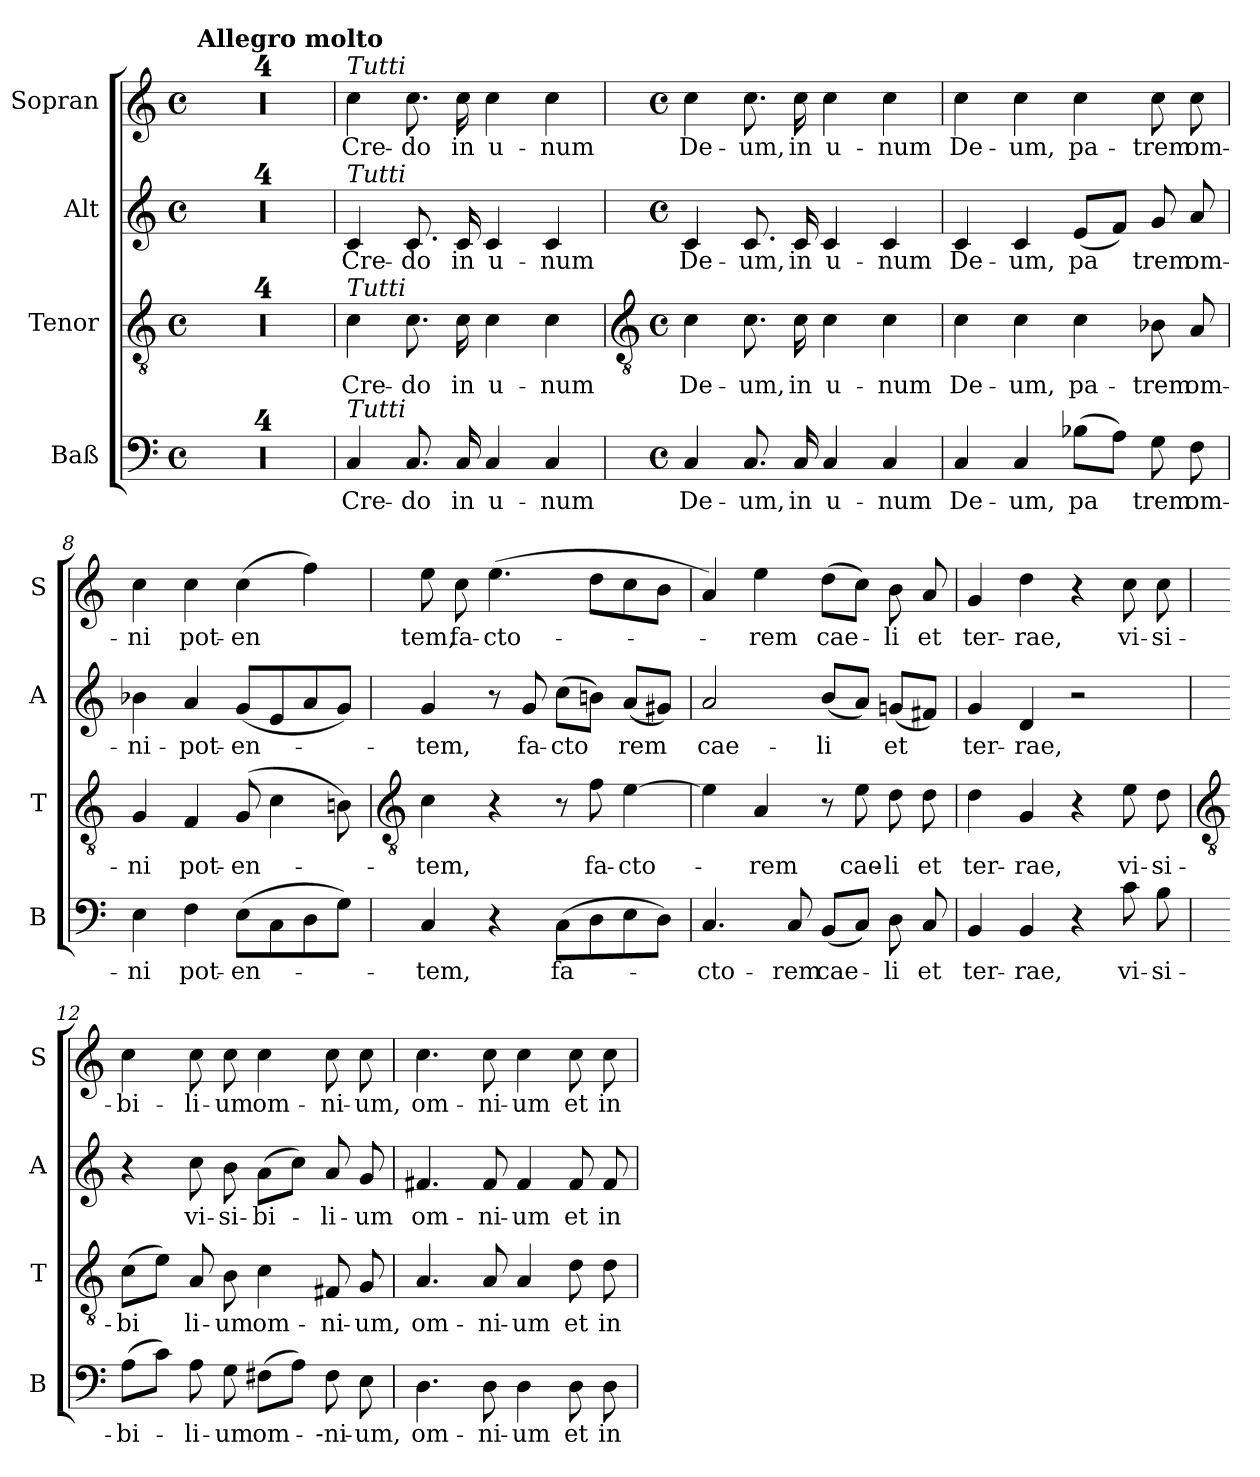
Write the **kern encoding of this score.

**kern	**text	**kern	**text	**kern	**text	**kern	**text
*part4	*part4	*part3	*part3	*part2	*part2	*part1	*part1
*staff4	*staff4	*staff3	*staff3	*staff2	*staff2	*staff1	*staff1
*I"Baß	*	*I"Tenor	*	*I"Alt	*	*I"Sopran	*
*I'B	*	*I'T	*	*I'A	*	*I'S	*
*clefF4	*	*clefGv2	*	*clefG2	*	*clefG2	*
*k[]	*	*k[]	*	*k[]	*	*k[]	*
*C:	*	*C:	*	*C:	*	*C:	*
*M4/4	*	*M4/4	*	*M4/4	*	*M4/4	*
*met(c)	*	*met(c)	*	*met(c)	*	*met(c)	*
=1	=1	=1	=1	=1	=1	=1	=1
!	!	!	!	!	!	!LO:TX:a:B:t=Allegro molto	!
1r	.	1r	.	1r	.	1r	.
=2	=2	=2	=2	=2	=2	=2	=2
1r	.	1r	.	1r	.	1r	.
=3	=3	=3	=3	=3	=3	=3	=3
1r	.	1r	.	1r	.	1r	.
=4	=4	=4	=4	=4	=4	=4	=4
1r	.	1r	.	1r	.	1r	.
=5	=5	=5	=5	=5	=5	=5	=5
!	!	!	!	!	!	!LO:TX:a:i:t=Tutti	!
!	!	!	!	!LO:TX:a:i:t=Tutti	!	!	!
!	!	!LO:TX:a:i:t=Tutti	!	!	!	!	!
!LO:TX:a:i:t=Tutti	!	!	!	!	!	!	!
!	!LO:LY:b	!	!LO:LY:b	!	!LO:LY:b	!	!LO:LY:b
4C	Cre-	4c	Cre-	4c	Cre-	4cc	Cre-
!	!LO:LY:b	!	!LO:LY:b	!	!LO:LY:b	!	!LO:LY:b
8.C	-do	8.c	-do	8.c	-do	8.cc	-do
!	!LO:LY:b	!	!LO:LY:b	!	!LO:LY:b	!	!LO:LY:b
16C	in	16c	in	16c	in	16cc	in
!	!LO:LY:b	!	!LO:LY:b	!	!LO:LY:b	!	!LO:LY:b
4C	u-	4c	u-	4c	u-	4cc	u-
!	!LO:LY:b	!	!LO:LY:b	!	!LO:LY:b	!	!LO:LY:b
4C	-num	4c	-num	4c	-num	4cc	-num
!!LO:LB:g=z
=6	=6	=6	=6	=6	=6	=6	=6
*	*	*clefGv2	*	*	*	*	*
*M4/4	*	*M4/4	*	*M4/4	*	*M4/4	*
*met(c)	*	*met(c)	*	*met(c)	*	*met(c)	*
!	!LO:LY:b	!	!LO:LY:b	!	!LO:LY:b	!	!LO:LY:b
4C	De-	4c	De-	4c	De-	4cc	De-
!	!LO:LY:b	!	!LO:LY:b	!	!LO:LY:b	!	!LO:LY:b
8.C	-um,	8.c	-um,	8.c	-um,	8.cc	-um,
!	!LO:LY:b	!	!LO:LY:b	!	!LO:LY:b	!	!LO:LY:b
16C	in	16c	in	16c	in	16cc	in
!	!LO:LY:b	!	!LO:LY:b	!	!LO:LY:b	!	!LO:LY:b
4C	u-	4c	u-	4c	u-	4cc	u-
!	!LO:LY:b	!	!LO:LY:b	!	!LO:LY:b	!	!LO:LY:b
4C	-num	4c	-num	4c	-num	4cc	-num
=7	=7	=7	=7	=7	=7	=7	=7
!	!LO:LY:b	!	!LO:LY:b	!	!LO:LY:b	!	!LO:LY:b
4C	De-	4c	De-	4c	De-	4cc	De-
!	!LO:LY:b	!	!LO:LY:b	!	!LO:LY:b	!	!LO:LY:b
4C	-um,	4c	-um,	4c	-um,	4cc	-um,
!	!LO:LY:b	!	!LO:LY:b	!	!LO:LY:b	!	!LO:LY:b
(>8B-XL	pa	4c	pa-	(<8eL	pa	4cc	pa-
8AJ)	.	.	.	8fJ)	.	.	.
!	!LO:LY:b	!	!LO:LY:b	!	!LO:LY:b	!	!LO:LY:b
8G	trem	8B-X	-trem	8g	trem	8cc	-trem
!	!LO:LY:b	!	!LO:LY:b	!	!LO:LY:b	!	!LO:LY:b
8F	om-	8A	om-	8a	om-	8cc	om-
=8	=8	=8	=8	=8	=8	=8	=8
!	!LO:LY:b	!	!LO:LY:b	!	!LO:LY:b	!	!LO:LY:b
4E	-ni	4G	-ni	4b-X	-ni-	4cc	-ni
!	!LO:LY:b	!	!LO:LY:b	!	!LO:LY:b	!	!LO:LY:b
4F	pot-	4F	pot-	4a	-pot-	4cc	pot-
!	!LO:LY:b	!	!LO:LY:b	!	!LO:LY:b	!	!LO:LY:b
(>8EL	-en-	(>8G	-en-	(<8gL	-en-	(>4cc	-en
8C	.	4c	.	8e	.	.	.
8D	.	.	.	8a	.	4ff)	.
8GJ)	.	8Bn)	.	8gJ)	.	.	.
!!LO:LB:g=z
=9	=9	=9	=9	=9	=9	=9	=9
*	*	*clefGv2	*	*	*	*	*
!	!LO:LY:b	!	!LO:LY:b	!	!LO:LY:b	!	!LO:LY:b
4C	-tem,	4c	-tem,	4g	-tem,	8ee	tem,
!	!	!	!	!	!	!	!LO:LY:b
.	.	.	.	.	.	8cc	fa-
!	!	!	!	!	!	!	!LO:LY:b
4r	.	4r	.	8r	.	(>4.ee	-cto-
!	!	!	!	!	!LO:LY:b	!	!
.	.	.	.	8g	fa-	.	.
!	!LO:LY:b	!	!	!	!LO:LY:b	!	!
(>8CL	fa-	8r	.	(>8ccL	-cto	.	.
!	!	!	!LO:LY:b	!	!	!	!
8D	.	8f	fa-	8bnJ)	.	8ddL	.
!	!	!	!LO:LY:b	!	!LO:LY:b	!	!
8E	.	[4e	-cto-	(<8aL	rem	8cc	.
8DJ)	.	.	.	8g#XJ)	.	8bJ	.
=10	=10	=10	=10	=10	=10	=10	=10
!	!LO:LY:b	!	!	!	!LO:LY:b	!	!
4.C	-cto-	4e]	.	2a	cae-	4a)	.
!	!	!	!LO:LY:b	!	!	!	!LO:LY:b
.	.	4A	-rem	.	.	4ee	-rem
!	!LO:LY:b	!	!	!	!	!	!
8C	-rem	.	.	.	.	.	.
!	!LO:LY:b	!	!	!	!LO:LY:b	!	!LO:LY:b
(<8BBL	cae-	8r	.	(<8bL	-li	(>8ddL	cae-
!	!	!	!LO:LY:b	!	!	!	!
8CJ)	.	8e	cae-	8aJ)	.	8ccJ)	.
!	!LO:LY:b	!	!LO:LY:b	!	!LO:LY:b	!	!LO:LY:b
8D	-li	8d	-li	(<8gnL	et	8b	-li
!	!LO:LY:b	!	!LO:LY:b	!	!	!	!LO:LY:b
8C	et	8d	et	8f#XJ)	.	8a	et
=11	=11	=11	=11	=11	=11	=11	=11
!	!LO:LY:b	!	!LO:LY:b	!	!LO:LY:b	!	!LO:LY:b
4BB	ter-	4d	ter-	4g	ter-	4g	ter-
!	!LO:LY:b	!	!LO:LY:b	!	!LO:LY:b	!	!LO:LY:b
4BB	-rae,	4G	-rae,	4d	-rae,	4dd	-rae,
4r	.	4r	.	2r	.	4r	.
!	!LO:LY:b	!	!LO:LY:b	!	!	!	!LO:LY:b
8c	vi-	8e	vi-	.	.	8cc	vi-
!	!LO:LY:b	!	!LO:LY:b	!	!	!	!LO:LY:b
8B	-si-	8d	-si-	.	.	8cc	-si-
!!LO:LB:g=z
=12	=12	=12	=12	=12	=12	=12	=12
*	*	*clefGv2	*	*	*	*	*
!	!LO:LY:b	!	!LO:LY:b	!	!	!	!LO:LY:b
(>8AL	-bi-	(>8cL	-bi	4r	.	4cc	-bi-
8cJ)	.	8eJ)	.	.	.	.	.
!	!LO:LY:b	!	!LO:LY:b	!	!LO:LY:b	!	!LO:LY:b
8A	-li-	8A	li-	8cc	vi-	8cc	-li-
!	!LO:LY:b	!	!LO:LY:b	!	!LO:LY:b	!	!LO:LY:b
8G	-um	8B	-um	8b	-si-	8cc	-um
!	!LO:LY:b	!	!LO:LY:b	!	!LO:LY:b	!	!LO:LY:b
(>8F#XL	om-	4c	om-	(>8aL	-bi-	4cc	om-
8AJ)	.	.	.	8ccJ)	.	.	.
!	!LO:LY:b	!	!LO:LY:b	!	!LO:LY:b	!	!LO:LY:b
8F#	--ni-	8F#X	-ni-	8a	-li-	8cc	-ni-
!	!LO:LY:b	!	!LO:LY:b	!	!LO:LY:b	!	!LO:LY:b
8E	-um,	8G	-um,	8g	-um	8cc	-um,
=13	=13	=13	=13	=13	=13	=13	=13
!	!LO:LY:b	!	!LO:LY:b	!	!LO:LY:b	!	!LO:LY:b
4.D	om-	4.A	om-	4.f#X	om-	4.cc	om-
!	!LO:LY:b	!	!LO:LY:b	!	!LO:LY:b	!	!LO:LY:b
8D	-ni-	8A	-ni-	8f#	-ni-	8cc	-ni-
!	!LO:LY:b	!	!LO:LY:b	!	!LO:LY:b	!	!LO:LY:b
4D	-um	4A	-um	4f#	-um	4cc	-um
!	!LO:LY:b	!	!LO:LY:b	!	!LO:LY:b	!	!LO:LY:b
8D	et	8d	et	8f#	et	8cc	et
!	!LO:LY:b	!	!LO:LY:b	!	!LO:LY:b	!	!LO:LY:b
8D	in	8d	in	8f#	in	8cc	in
=	=	=	=	=	=	=	=
*-	*-	*-	*-	*-	*-	*-	*-
